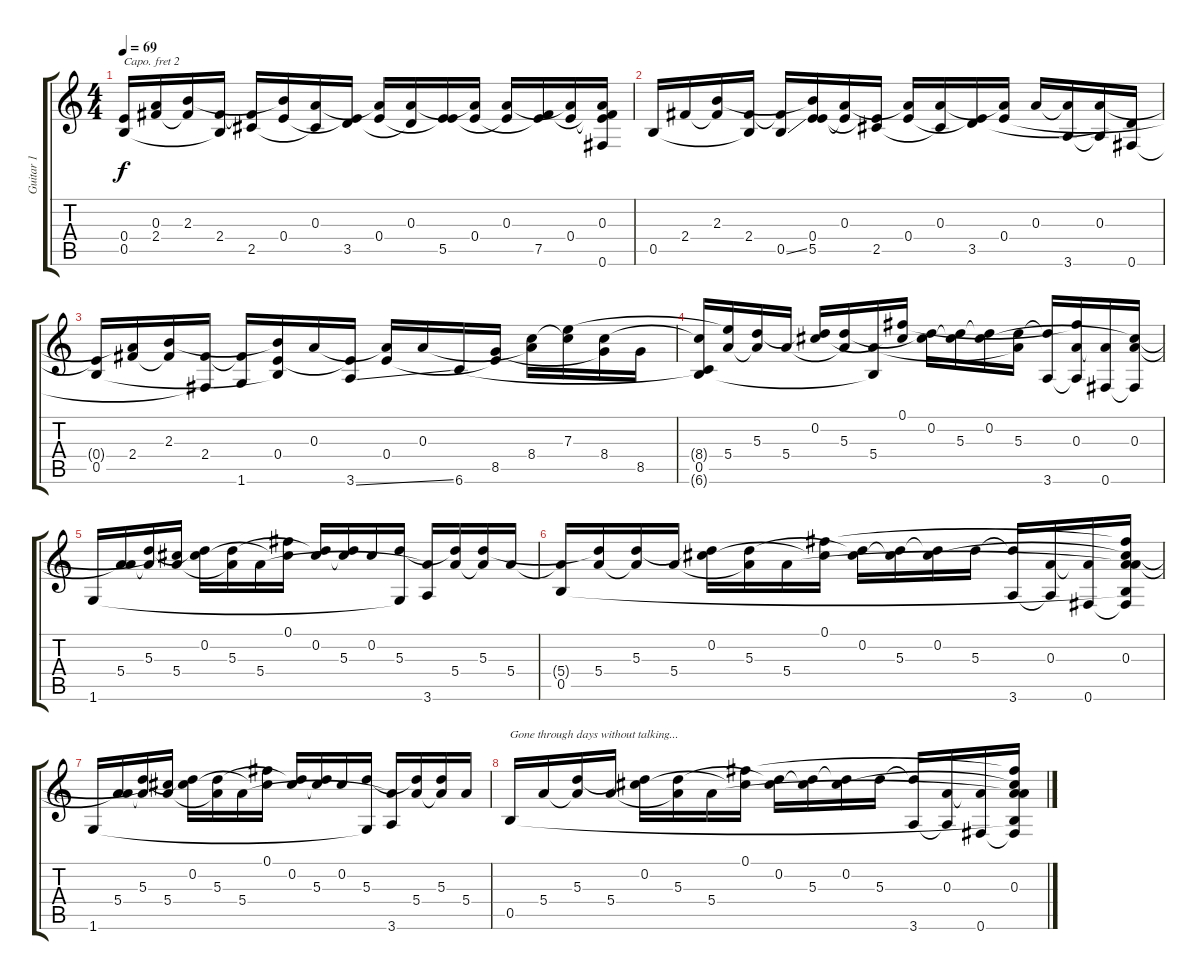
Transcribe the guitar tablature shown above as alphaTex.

\track ("Guitar 1" "Guitar 1") {instrument electricguitarjazz}
\staff {score tabs}
\capo 2
\tuning (E4 B3 G3 D3 A2 E2) {hide}
\ts (4 4)
\tempo 69
\clef g2
\ks c
(0.4{t} 0.5).16{dy f} (0.3{t} 2.4).16 (2.3 2.4{t}).16 (2.4 0.5{t}).16 (2.4{t} 2.5).16 (2.3{t} 0.4).16 (0.3 2.5{t}).16 (0.4{t} 3.5).16 (0.3{t} 0.4).16 (0.3 3.5{t}).16 (0.4{t} 5.5).16 (0.3{t} 0.4).16 (0.3 5.5{t}).16 (0.4{t} 7.5).16 (0.3{t} 0.4).16 (0.3 0.4{t} 7.5{t} 0.6{t}).16 |
0.5.16 2.4.16 (2.3 2.4{t}).16 (2.4 0.5{t}).16 (2.4{t} 0.5{ss}).16 (2.3{t} 0.4 5.5).16 (0.3 5.5{t}).16 (0.4{t} 2.5).16 (0.3{t} 0.4).16 (0.3 2.5{t}).16 (0.4{t} 3.5).16 (0.3{t} 0.4).16 0.3.16 (0.3{t} 3.6).16 (0.3 3.6{t}).16 (3.5{t} 0.6).16 |
(0.4{t} 0.5).16 (0.3{t} 2.4).16 (2.3 2.4{t}).16 (2.4 0.6{t}).16 (2.4{t} 1.6).16 (2.3{t} 0.4 0.5{t}).16 0.3.16 (0.4{t} 3.6{ss}).16 (0.3{t} 0.4).16 0.3.16 6.6.16 (0.4{t} 8.5).16 (0.3{t} 8.4).16 (7.3 8.4{t}).16 (8.4 8.5{t}).16 8.5.16 |
(8.4{t} 0.5 6.6{t}).16 (7.3{t} 5.4).16 (5.3 5.4{t}).16 5.4.16 (0.2 5.3{t}).16 (5.3 5.4{t}).16 (5.4 0.5{t}).16 (0.1 0.2{t}).16 (0.2 5.3{t}).16 (0.2{t} 5.3).16 (0.2 5.3{t}).16 (5.3 5.4{t}).16 (5.3{t} 3.6).16 (0.1{t} 0.3 3.6{t}).16 (0.3{t} 0.6).16 (0.2{t} 0.3 0.6{t}).16 |
1.6.16 (0.3{t} 5.4).16 (5.3 5.4{t}).16 (0.2{t} 5.4).16 (0.2 5.3{t}).16 (5.3 5.4{t}).16 5.4.16 (0.1 0.2{t}).16 (0.2 5.3{t}).16 (0.2{t} 5.3).16 0.2.16 (5.3 1.6{t}).16 (5.4{t} 3.6).16 (5.3{t} 5.4).16 (5.3 5.4{t}).16 5.4.16 |
(5.4{t} 0.5).16 (5.3{t} 5.4).16 (5.3 5.4{t}).16 5.4.16 (0.2 5.3{t}).16 (5.3 5.4{t}).16 5.4.16 (0.1 0.2{t}).16 (0.2 5.3{t}).16 (0.2{t} 5.3).16 (0.2 5.3{t}).16 5.3.16 (5.3{t} 3.6).16 (0.3 3.6{t}).16 (0.3{t} 0.6).16 (0.1{t} 0.2{t} 0.3 5.4{t} 0.5{t} 0.6{t}).16 |
1.6.16 (0.3{t} 5.4).16 (5.3 5.4{t}).16 (0.2{t} 5.4).16 (0.2 5.3{t}).16 (5.3 5.4{t}).16 5.4.16 (0.1 0.2{t}).16 (0.2 5.3{t}).16 (0.2{t} 5.3).16 0.2.16 (5.3 1.6{t}).16 (5.4{t} 3.6).16 (5.3{t} 5.4).16 (5.3 5.4{t}).16 5.4.16 |
0.5.16{txt "Gone through days without talking..."} 5.4.16 (5.3 5.4{t}).16 5.4.16 (0.2 5.3{t}).16 (5.3 5.4{t}).16 5.4.16 (0.1 0.2{t}).16 (0.2 5.3{t}).16 (0.2{t} 5.3).16 (0.2 5.3{t}).16 5.3.16 (5.3{t} 3.6).16 (0.3 3.6{t}).16 (0.3{t} 0.6).16 (0.1{t} 0.2{t} 0.3 5.4{t} 0.5{t} 0.6{t}).16
